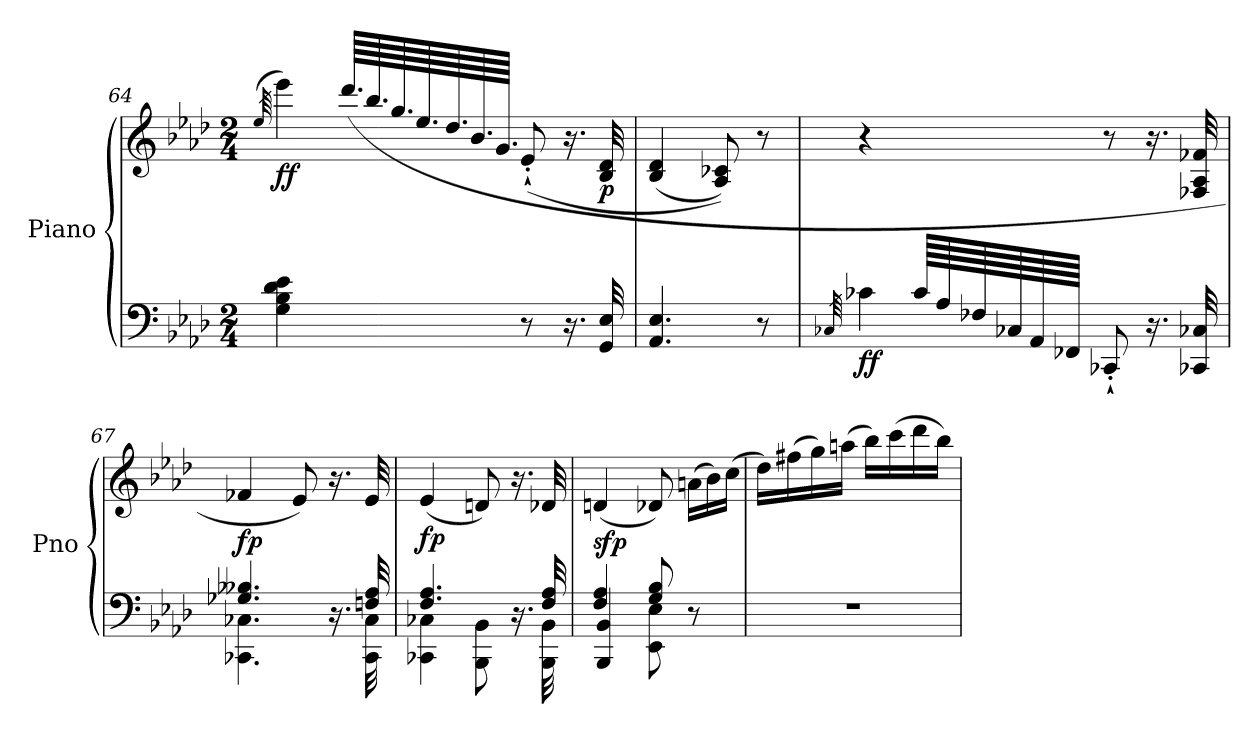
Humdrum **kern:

**kern	**kern	**dynam
*part1	*part1	*part1
*staff2	*staff1	*staff1/2
*I"Piano	*	*
*I'Pno	*	*
!!LO:LB:g=z
*clefF4	*clefG2	*
*k[b-e-a-d-]	*k[b-e-a-d-]	*
*A-:	*A-:	*
*M2/4	*M2/4	*
=64	=64	=64
.	(64qee-/	.
*	*^	*
!	!	!	!LO:DY:b
4G\ 4B-\ 4d-\ 4e-\	4eee-\)	[8eee-yy	ff
*	*	*Xtuplet	*
.	.	96.eee-yy]	.
.	.	(96.ddd-/LLL	.
.	.	96.bb-/	.
.	.	96.gg/	.
.	.	96.ee-/	.
.	.	96.dd-/	.
.	.	96.b-/	.
.	.	96.g/JJJ	.
8r	(8e-`'/	4ryy	.
16.r	16.r	.	.
!	!	!	!LO:DY:b
32GG/ 32E-/	32B-/ 32d-/	.	p
*	*v	*v	*
=65	=65	=65
4.AA-/ 4.E-/	(4B-/ 4d-/	.
.	8A-/ 8c-X/))	.
8r	8r	.
=66	=66	=66
64qC-X/	.	.
*^	*	*
!	!	!	!LO:DY:b=2
4c-X\	8.ryy	4r	ff
*	*Xtuplet	*	*
.	(96c-/LLL	.	.
.	96A-/	.	.
.	96F-X/	.	.
.	96C-/	.	.
.	96AA-/	.	.
.	96FF-X/JJJ	.	.
8CC-X`'/	4ryy	8r	.
16.r	.	16.r	.
32CC-X/ 32C-X/	.	32F-X/ 32A-/ 32f-X/	.
=67	=67	=67	=67
!	!	!	!LO:DY:b
4.G-X/ 4.B--X/	4.CC-X\ 4.C-X\	4f-X/	fp
.	.	8e-/)	.
16.ryy	16.r	16.r	.
32Fn/ 32A-/	32CC-\ 32C-\	32e-/	.
=68	=68	=68	=68
!	!	!	!LO:DY:b
4.F/ 4.A-/	4CC-X\ 4C-X\	(4e-/	fp
.	8BBB-\ 8BB-\	8dn/)	.
16.ryy	16.r	16.r	.
32F/ 32A-/	32BBB-\ 32BB-\	32d-X/	.
!!LO:LB:g=z
=69	=69	=69	=69
!	!	!	!LO:DY:b
4F/ 4A-/	4BBB-/ 4BB-/	(4dn/	sfp
8G/ 8B-/	8EE-\ 8E-\	8d-X/)	.
8ryy	8r	(24an\LL	.
.	.	24b-\)	.
.	.	(24cc\JJ	.
*v	*v	*	*
=70	=70	=70
2r	16dd-\LL)	.
.	(16ff#X\	.
.	16gg\)	.
.	(16aan\JJ	.
.	16bb-\LL)	.
.	(16ccc\	.
.	16ddd-\	.
.	16bb-\JJ)	.
=	=	=
*-	*-	*-
